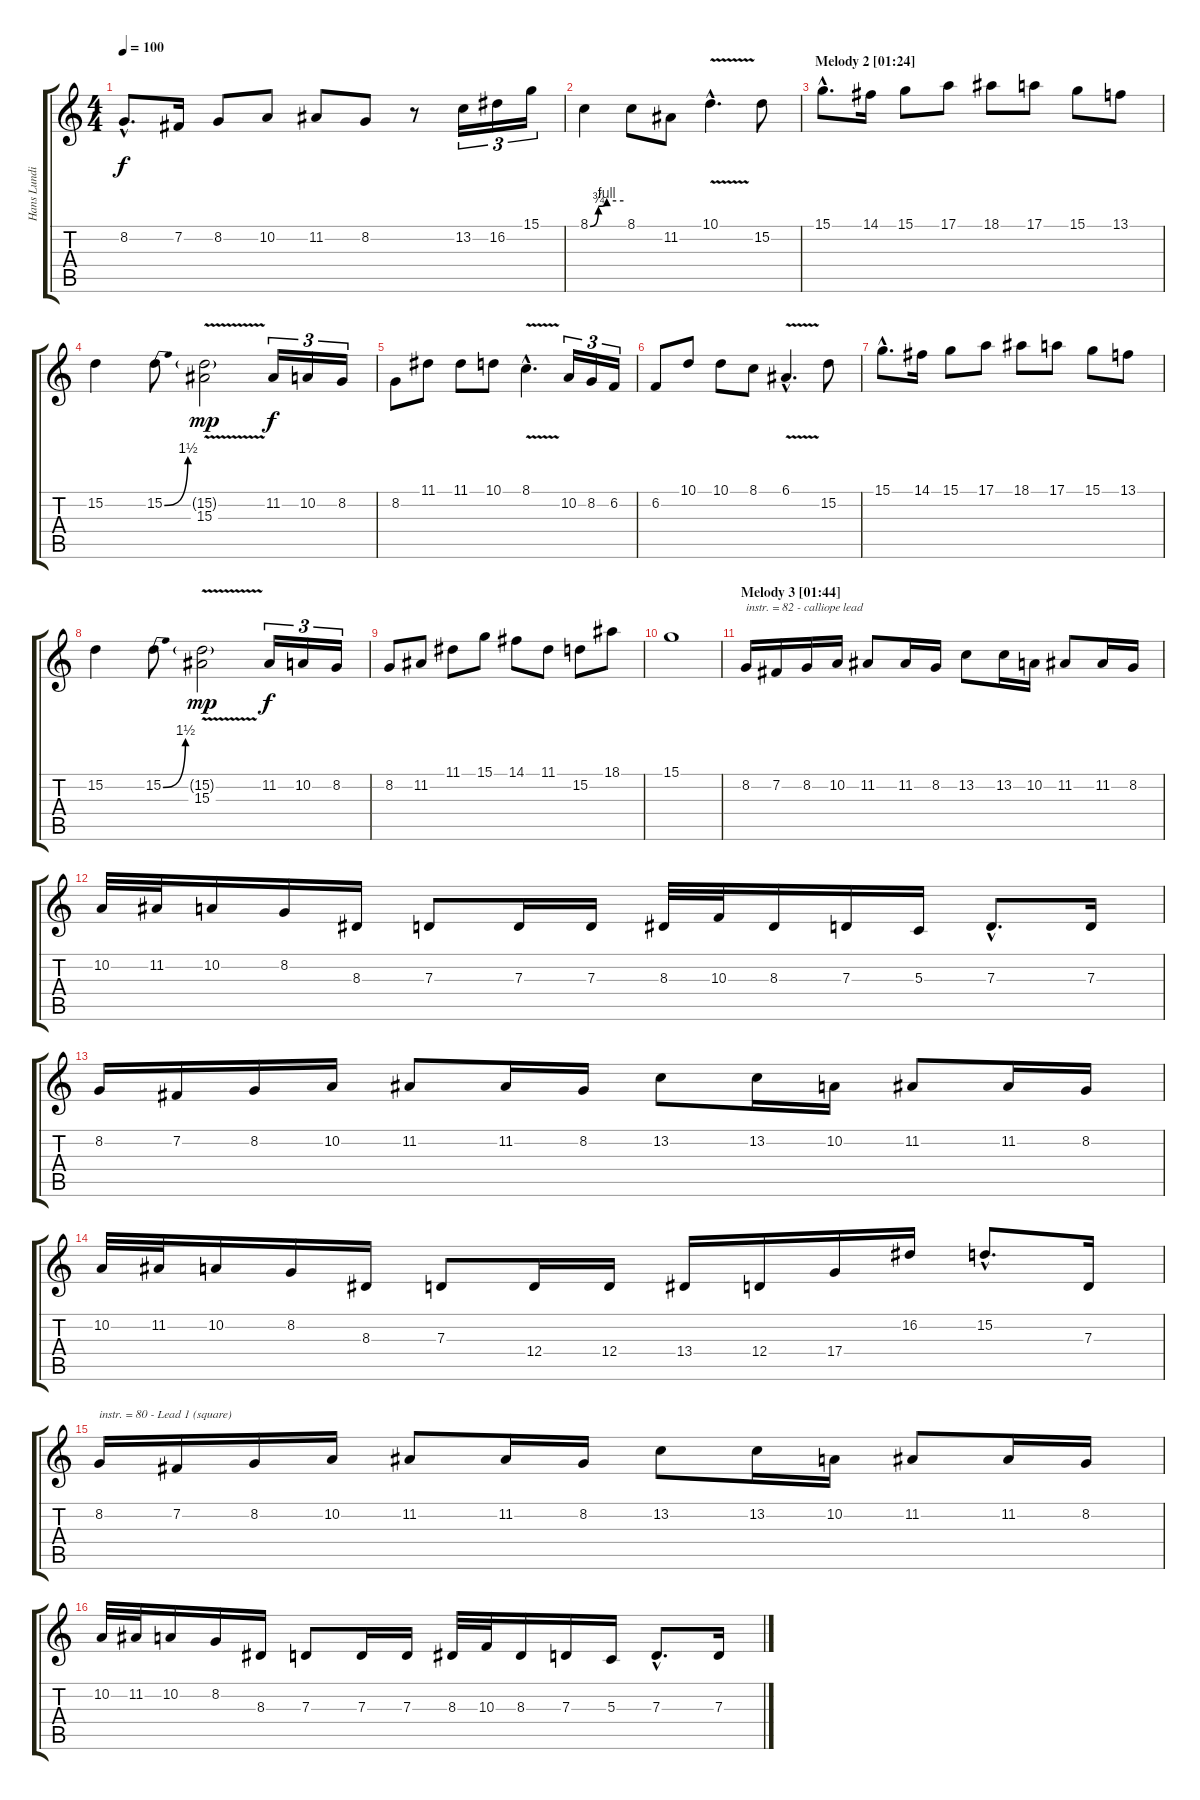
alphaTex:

\track ("Hans Lundin" "Hans Lundi") {instrument lead1square}
\staff {score tabs}
\tuning (E4 B3 G3 D3 A2 E2) {hide}
\ts (4 4)
\tempo 100
\clef g2
\ks c
8.2{hac}.8{d dy f} 7.2.16 8.2.8 10.2.8 11.2.8 8.2.8 r.8 13.2.16{tu (3 2)} 16.2.16{tu (3 2)} 15.1.16{tu (3 2)} |
8.1{be (custom 0 0 15 3 30 4 60 4)}.4 8.1.8 11.2.8 10.1{v hac}.4{d} 15.2.8 |
\section ("" "Melody 2 [01:24]")
15.1{hac}.8{d} 14.1.16 15.1.8 17.1.8 18.1.8 17.1.8 15.1.8 13.1.8 |
15.2.4 15.2{be (bend 0 0 60 6)}.8 (15.2{g} 15.3{v}).2{dy mp} 11.2.16{tu (3 2) dy f} 10.2.16{tu (3 2)} 8.2.16{tu (3 2)} |
8.2.8 11.1.8 11.1.8 10.1.8 8.1{v hac}.4{d} 10.2.16{tu (3 2)} 8.2.16{tu (3 2)} 6.2.16{tu (3 2)} |
6.2.8 10.1.8 10.1.8 8.1.8 6.1{v hac}.4{d} 15.2.8 |
15.1{hac}.8{d} 14.1.16 15.1.8 17.1.8 18.1.8 17.1.8 15.1.8 13.1.8 |
15.2.4 15.2{be (bend 0 0 60 6)}.8 (15.2{g} 15.3{v}).2{dy mp} 11.2.16{tu (3 2) dy f} 10.2.16{tu (3 2)} 8.2.16{tu (3 2)} |
8.2.8 11.2.8 11.1.8 15.1.8 14.1.8 11.1.8 15.2.8 18.1.8 |
15.1.1 |
\section ("" "Melody 3 [01:44]")
8.2.16{txt "instr. = 82 - calliope lead" instrument lead3calliope} 7.2.16 8.2.16 10.2.16 11.2.8 11.2.16 8.2.16 13.2.8 13.2.16 10.2.16 11.2.8 11.2.16 8.2.16 |
10.2.32 11.2.32 10.2.16 8.2.16 8.3.16 7.3.8 7.3.16 7.3.16 8.3.32 10.3.32 8.3.16 7.3.16 5.3.16 7.3{hac}.8{d} 7.3.16 |
8.2.16 7.2.16 8.2.16 10.2.16 11.2.8 11.2.16 8.2.16 13.2.8 13.2.16 10.2.16 11.2.8 11.2.16 8.2.16 |
10.2.32 11.2.32 10.2.16 8.2.16 8.3.16 7.3.8 12.4.16 12.4.16 13.4.16 12.4.16 17.4.16 16.2.16 15.2{hac}.8{d} 7.3.16{instrument lead1square} |
8.2.16{txt "instr. = 80 - Lead 1 (square)"} 7.2.16 8.2.16 10.2.16 11.2.8 11.2.16 8.2.16 13.2.8 13.2.16 10.2.16 11.2.8 11.2.16 8.2.16 |
10.2.32 11.2.32 10.2.16 8.2.16 8.3.16 7.3.8 7.3.16 7.3.16 8.3.32 10.3.32 8.3.16 7.3.16 5.3.16 7.3{hac}.8{d} 7.3.16
